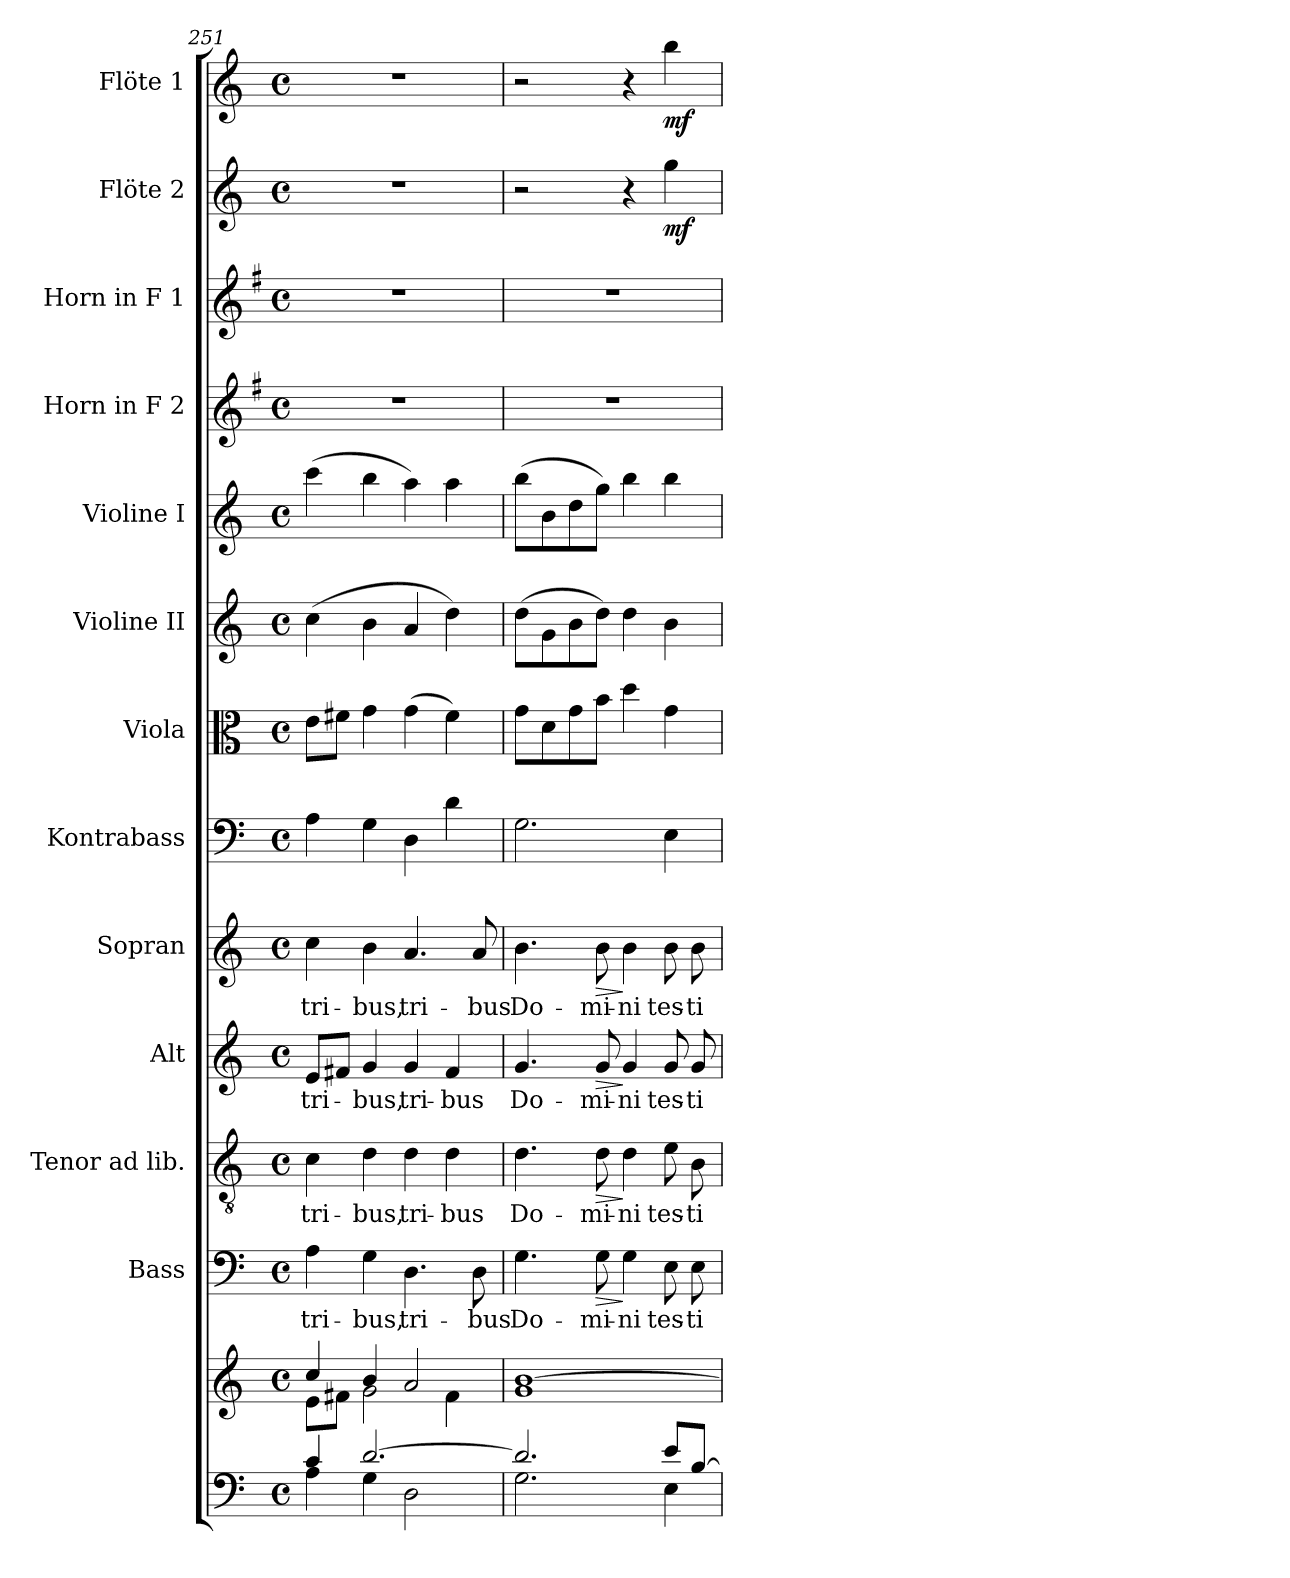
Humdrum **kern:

**kern	**kern	**kern	**text	**dynam	**kern	**text	**dynam	**kern	**text	**dynam	**kern	**text	**dynam	**kern	**kern	**kern	**kern	**kern	**kern	**kern	**dynam	**kern	**dynam
*part13	*part13	*part12	*part12	*part12	*part11	*part11	*part11	*part10	*part10	*part10	*part9	*part9	*part9	*part8	*part7	*part6	*part5	*part4	*part3	*part2	*part2	*part1	*part1
*staff14	*staff13	*staff12	*staff12	*staff12	*staff11	*staff11	*staff11	*staff10	*staff10	*staff10	*staff9	*staff9	*staff9	*staff8	*staff7	*staff6	*staff5	*staff4	*staff3	*staff2	*staff2	*staff1	*staff1
*	*	*I"Bass	*	*	*I"Tenor ad lib.	*	*	*I"Alt	*	*	*I"Sopran	*	*	*I"Kontrabass	*I"Viola	*I"Violine II	*I"Violine I	*I"Horn in F 2	*I"Horn in F 1	*I"Flöte 2	*	*I"Flöte 1	*
*	*	*I'B.	*	*	*I'T.	*	*	*I'A.	*	*	*I'S.	*	*	*I'Kb.	*I'Vla.	*I'Vl. II	*I'Vl. I	*	*	*I'Fl. 2	*	*I'Fl. 1	*
*clefF4	*clefG2	*clefF4	*	*	*clefGv2	*	*	*clefG2	*	*	*clefG2	*	*	*clefF4	*clefC3	*clefG2	*clefG2	*clefG2	*clefG2	*clefG2	*	*clefG2	*
*	*	*	*	*	*	*	*	*	*	*	*	*	*	*ITrd7c12	*	*	*	*ITrd4c7	*ITrd4c7	*	*	*	*
*k[]	*k[]	*k[]	*	*	*k[]	*	*	*k[]	*	*	*k[]	*	*	*k[]	*k[]	*k[]	*k[]	*k[]	*k[]	*k[]	*	*k[]	*
*C:	*C:	*C:	*	*	*C:	*	*	*C:	*	*	*C:	*	*	*C:	*C:	*C:	*C:	*C:	*C:	*C:	*	*C:	*
*M4/4	*M4/4	*M4/4	*	*	*M4/4	*	*	*M4/4	*	*	*M4/4	*	*	*M4/4	*M4/4	*M4/4	*M4/4	*M4/4	*M4/4	*M4/4	*	*M4/4	*
*met(c)	*met(c)	*met(c)	*	*	*met(c)	*	*	*met(c)	*	*	*met(c)	*	*	*met(c)	*met(c)	*met(c)	*met(c)	*met(c)	*met(c)	*met(c)	*	*met(c)	*
=251	=251	=251	=251	=251	=251	=251	=251	=251	=251	=251	=251	=251	=251	=251	=251	=251	=251	=251	=251	=251	=251	=251	=251
*^	*^	*	*	*	*	*	*	*	*	*	*	*	*	*	*	*	*	*	*	*	*	*	*
!	!	!	!	!	!LO:LY:b	!	!	!LO:LY:b	!	!	!LO:LY:b	!	!	!LO:LY:b	!	!	!	!	!	!	!	!	!	!	!
4c/	4A\	4cc/	8e\L	4A\	tri-	.	4c\	tri-	.	8e/L	tri-	.	4cc\	tri-	.	4AA\	8e\L	(>4cc\	(>4ccc\	1r	1r	1r	.	1r	.
.	.	.	8f#X\J	.	.	.	.	.	.	8f#X/J	.	.	.	.	.	.	8f#X\J	.	.	.	.	.	.	.	.
!	!	!	!	!	!LO:LY:b	!	!	!LO:LY:b	!	!	!LO:LY:b	!	!	!LO:LY:b	!	!	!	!	!	!	!	!	!	!	!
[>2.d/	4G\	4b/	2g\	4G\	-bus,	.	4d\	-bus,	.	4g/	-bus,	.	4b\	-bus,	.	4GG\	4g\	4b\	4bb\	.	.	.	.	.	.
!	!	!	!	!	!LO:LY:b	!	!	!LO:LY:b	!	!	!LO:LY:b	!	!	!LO:LY:b	!	!	!	!	!	!	!	!	!	!	!
.	2D\	2a/	.	4.D\	tri-	.	4d\	tri-	.	4g/	tri-	.	4.a/	tri-	.	4DD\	(>4g\	4a/	4aa\)	.	.	.	.	.	.
!	!	!	!	!	!	!	!	!LO:LY:b	!	!	!LO:LY:b	!	!	!	!	!	!	!	!	!	!	!	!	!	!
.	.	.	4f#\	.	.	.	4d\	-bus	.	4f#/	-bus	.	.	.	.	4D\	4f#\)	4dd\)	4aa\	.	.	.	.	.	.
!	!	!	!	!	!LO:LY:b	!	!	!	!	!	!	!	!	!LO:LY:b	!	!	!	!	!	!	!	!	!	!	!
.	.	.	.	8D\	-bus	.	.	.	.	.	.	.	8a/	-bus	.	.	.	.	.	.	.	.	.	.	.
!!LO:PB:g=z
=252	=252	=252	=252	=252	=252	=252	=252	=252	=252	=252	=252	=252	=252	=252	=252	=252	=252	=252	=252	=252	=252	=252	=252	=252	=252
!	!	!	!	!	!LO:LY:b	!	!	!LO:LY:b	!	!	!LO:LY:b	!	!	!LO:LY:b	!	!	!	!	!	!	!	!	!	!	!
2.d/]	2.G\	[>1b	1g	4.G\	Do-	.	4.d\	Do-	.	4.g/	Do-	.	4.b\	Do-	.	2.GG\	8g\L	(>8dd\L	(>8bb\L	1r	1r	2r	.	2r	.
.	.	.	.	.	.	.	.	.	.	.	.	.	.	.	.	.	8d\	8g\	8b\	.	.	.	.	.	.
.	.	.	.	.	.	.	.	.	.	.	.	.	.	.	.	.	8g\	8b\	8dd\	.	.	.	.	.	.
!	!	!	!	!	!LO:LY:b	!LO:HP:b	!	!LO:LY:b	!LO:HP:b	!	!LO:LY:b	!LO:HP:b	!	!LO:LY:b	!LO:HP:b	!	!	!	!	!	!	!	!	!	!
.	.	.	.	8G\	-mi-	>	8d\	-mi-	>	8g/	-mi-	>	8b\	-mi-	>	.	8b\J	8dd\J)	8gg\J)	.	.	.	.	.	.
!	!	!	!	!	!LO:LY:b	!	!	!LO:LY:b	!	!	!LO:LY:b	!	!	!LO:LY:b	!	!	!	!	!	!	!	!	!	!	!
.	.	.	.	4G\	-ni	]	4d\	-ni	]	4g/	-ni	]	4b\	-ni	]	.	4dd\	4dd\	4bb\	.	.	4r	.	4r	.
!	!	!	!	!	!LO:LY:b	!	!	!LO:LY:b	!	!	!LO:LY:b	!	!	!LO:LY:b	!	!	!	!	!	!	!	!	!LO:DY:b	!	!LO:DY:b
8e/L	4E\	.	.	8E\	tes-	.	8e\	tes-	.	8g/	tes-	.	8b\	tes-	.	4EE\	4g\	4b\	4bb\	.	.	4gg\	mf	4bb\	mf
!	!	!	!	!	!LO:LY:b	!	!	!LO:LY:b	!	!	!LO:LY:b	!	!	!LO:LY:b	!	!	!	!	!	!	!	!	!	!	!
[>8B/J	.	.	.	8E\	-ti-	.	8B\	-ti-	.	8g/	-ti-	.	8b\	-ti-	.	.	.	.	.	.	.	.	.	.	.
*v	*v	*	*	*	*	*	*	*	*	*	*	*	*	*	*	*	*	*	*	*	*	*	*	*	*
*	*v	*v	*	*	*	*	*	*	*	*	*	*	*	*	*	*	*	*	*	*	*	*	*	*
=	=	=	=	=	=	=	=	=	=	=	=	=	=	=	=	=	=	=	=	=	=	=	=
*-	*-	*-	*-	*-	*-	*-	*-	*-	*-	*-	*-	*-	*-	*-	*-	*-	*-	*-	*-	*-	*-	*-	*-
